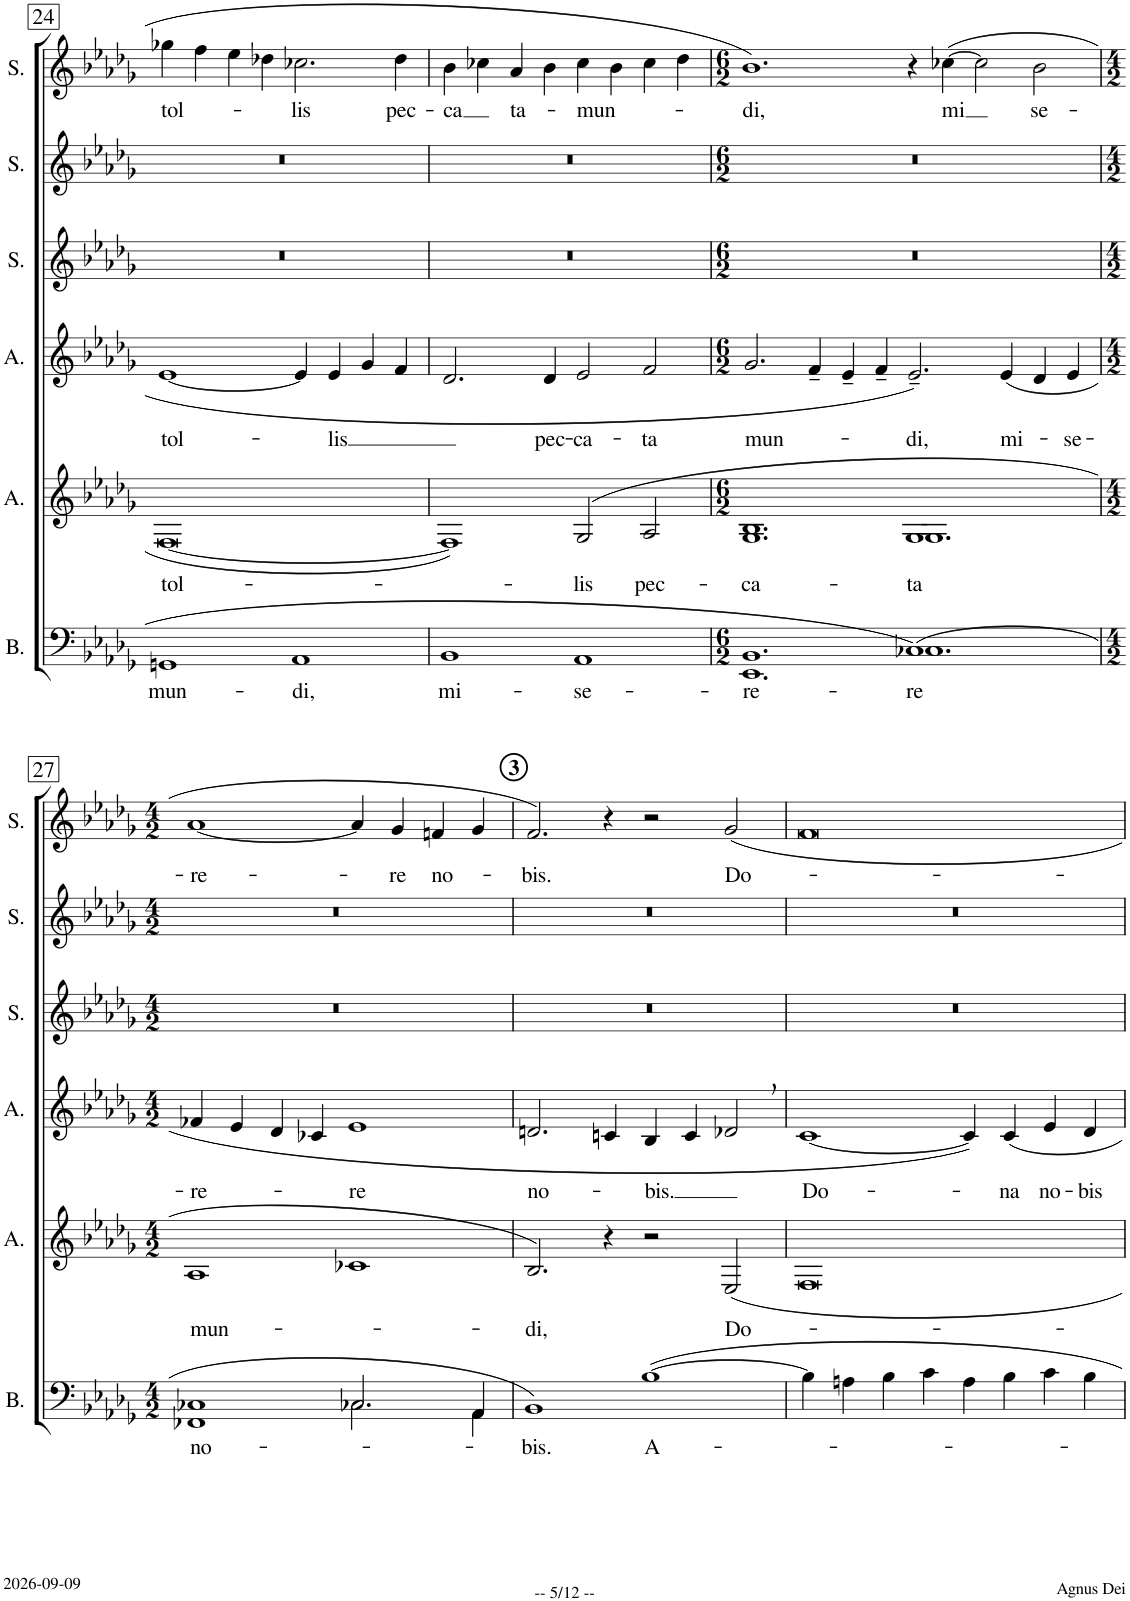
**kern	**text	**kern	**text	**kern	**text	**kern	**kern	**kern	**text
*part6	*part6	*part5	*part5	*part4	*part4	*part3	*part2	*part1	*part1
*staff6	*staff6	*staff5	*staff5	*staff4	*staff4	*staff3	*staff2	*staff1	*staff1
*I"Bass	*	*I"Alto	*	*I"Alto	*	*I"Soprano	*I"Soprano	*I"Soprano	*
*I'B.	*	*I'A.	*	*I'A.	*	*I'S.	*I'S.	*I'S.	*
!!LO:PB:g=z
*clefF4	*	*clefG2	*	*clefG2	*	*clefG2	*clefG2	*clefG2	*
*k[b-e-a-d-g-]	*	*k[b-e-a-d-g-]	*	*k[b-e-a-d-g-]	*	*k[b-e-a-d-g-]	*k[b-e-a-d-g-]	*k[b-e-a-d-g-]	*
*M4/2	*	*M4/2	*	*M4/2	*	*M4/2	*M4/2	*M4/2	*
=24	=24	=24	=24	=24	=24	=24	=24	=24	=24
!	!LO:LY:b	!	!LO:LY:b	!	!LO:LY:b	!	!	!	!LO:LY:b
1GGn	mun-	[0F	tol-	[1e-	tol-	0r	0r	4gg-X\	-tol-
.	.	.	.	.	.	.	.	4ff\	.
.	.	.	.	.	.	.	.	4ee-\	.
.	.	.	.	.	.	.	.	4dd-X\	.
!	!LO:LY:b	!	!	!	!	!	!	!	!LO:LY:b
1AA-	-di,	.	.	4e-/]	.	.	.	2.cc-X\	-lis
!	!	!	!	!	!LO:LY:b	!	!	!	!
.	.	.	.	4e-/	-lis	.	.	.	.
.	.	.	.	4g-/	.	.	.	.	.
!	!	!	!	!	!	!	!	!	!LO:LY:b
.	.	.	.	4f/	.	.	.	4dd-\	pec-
=25	=25	=25	=25	=25	=25	=25	=25	=25	=25
!	!LO:LY:b	!	!	!	!	!	!	!	!LO:LY:b
1BB-	mi-	1F]	.	2.d-/	.	0r	0r	4b-\	-ca
.	.	.	.	.	.	.	.	4cc-X\	.
!	!	!	!	!	!	!	!	!	!LO:LY:b
.	.	.	.	.	.	.	.	4a-/	ta-
!	!	!	!	!	!LO:LY:b	!	!	!	!
.	.	.	.	4d-/	pec-	.	.	4b-\	.
!	!LO:LY:b	!	!LO:LY:b	!	!LO:LY:b	!	!	!	!LO:LY:b
1AA-	-se-	(2G-/	-lis	2e-/	-ca-	.	.	4cc-\	-mun-
.	.	.	.	.	.	.	.	4b-\	.
!	!	!	!LO:LY:b	!	!LO:LY:b	!	!	!	!
.	.	2A-/	pec-	2f/	-ta	.	.	4cc-\	.
.	.	.	.	.	.	.	.	4dd-\	.
=26	=26	=26	=26	=26	=26	=26	=26	=26	=26
*M6/2	*	*M6/2	*	*M6/2	*	*M6/2	*M6/2	*M6/2	*
!	!LO:LY:b	!	!LO:LY:b	!	!LO:LY:b	!	!	!	!LO:LY:b
*^	*	*^	*	*	*	*	*	*	*
1.BB-	1.EE-	-re-	1.B-	1.G-	-ca-	2.g-/	mun-	0.r	0.r	1.b-	-di,
.	.	.	.	.	.	4f~/	.	.	.	.	.
.	.	.	.	.	.	4e-~/	.	.	.	.	.
.	.	.	.	.	.	4f~/	.	.	.	.	.
!	!	!LO:LY:b	!	!	!LO:LY:b	!	!LO:LY:b	!	!	!	!
(1.C-X	1.C-	-re	1.G-	1.G-	-ta	2.e-~/	-di,	.	.	4r	.
!	!	!	!	!	!	!	!	!	!	!	!LO:LY:b
.	.	.	.	.	.	.	.	.	.	([4cc-X\	-mi
.	.	.	.	.	.	.	.	.	.	2cc-\]	.
!	!	!	!	!	!	!	!LO:LY:b	!	!	!	!
.	.	.	.	.	.	(4e-/	mi-	.	.	.	.
!	!	!	!	!	!	!	!	!	!	!	!LO:LY:b
.	.	.	.	.	.	4d-/	.	.	.	2b-\	se-
!	!	!	!	!	!	!	!LO:LY:b	!	!	!	!
.	.	.	.	.	.	4e-/	-se-	.	.	.	.
*	*	*	*v	*v	*	*	*	*	*	*	*
!!LO:LB:g=z
=27	=27	=27	=27	=27	=27	=27	=27	=27	=27	=27
*M4/2	*	*	*M4/2	*	*M4/2	*	*M4/2	*M4/2	*M4/2	*
!	!	!LO:LY:b	!	!LO:LY:b	!	!LO:LY:b	!	!	!	!LO:LY:b
1C-X	1FF-X	no-	1A-	mun-	4f-X/	-re-	0r	0r	[1a-	-re-
.	.	.	.	.	4e-/	.	.	.	.	.
.	.	.	.	.	4d-/	.	.	.	.	.
.	.	.	.	.	4c-X/	.	.	.	.	.
!	!	!	!	!	!	!LO:LY:b	!	!	!	!
2.C-X/	2.C-\	.	1c-X	.	1e-	-re	.	.	4a-/]	.
!	!	!	!	!	!	!	!	!	!	!LO:LY:b
.	.	.	.	.	.	.	.	.	4g-/	-re
!	!	!	!	!	!	!	!	!	!	!LO:LY:b
.	.	.	.	.	.	.	.	.	4fn/	no-
4AA-/	4AA-\	.	.	.	.	.	.	.	4g-/	.
!!LO:REH:place=s1:a:B:cj:enc=circle:fs=12:t=3
=28	=28	=28	=28	=28	=28	=28	=28	=28	=28	=28
!	!	!LO:LY:b	!	!LO:LY:b	!	!LO:LY:b	!	!	!	!LO:LY:b
*v	*v	*	*	*	*	*	*	*	*	*
1BB-)	-bis.	2.B-/)	-di,	2.dn/	no-	0r	0r	2.f/)	-bis.
.	.	4r	.	4cn/	.	.	.	4r	.
!	!LO:LY:b	!	!	!	!LO:LY:b	!	!	!	!
[1B-	A-	2r	.	4B-/	-bis.	.	.	2r	.
.	.	.	.	4c/	.	.	.	.	.
!	!	!	!LO:LY:b	!	!	!	!	!	!LO:LY:b
.	.	2E-/	Do-	2d-X,/	.	.	.	2g-/	Do-
=29	=29	=29	=29	=29	=29	=29	=29	=29	=29
!	!	!	!	!	!LO:LY:b	!	!	!	!
4B-\]	.	0F	.	[1c	Do-	0r	0r	0f	.
4An\	.	.	.	.	.	.	.	.	.
4B-\	.	.	.	.	.	.	.	.	.
4c\	.	.	.	.	.	.	.	.	.
4A\	.	.	.	4c/])	.	.	.	.	.
!	!	!	!	!	!LO:LY:b	!	!	!	!
4B-\	.	.	.	4c/	na	.	.	.	.
!	!	!	!	!	!LO:LY:b	!	!	!	!
4c\	.	.	.	4e-/	no-	.	.	.	.
!	!	!	!	!	!LO:LY:b	!	!	!	!
4B-\	.	.	.	4d-/	-bis	.	.	.	.
=	=	=	=	=	=	=	=	=	=
*-	*-	*-	*-	*-	*-	*-	*-	*-	*-
